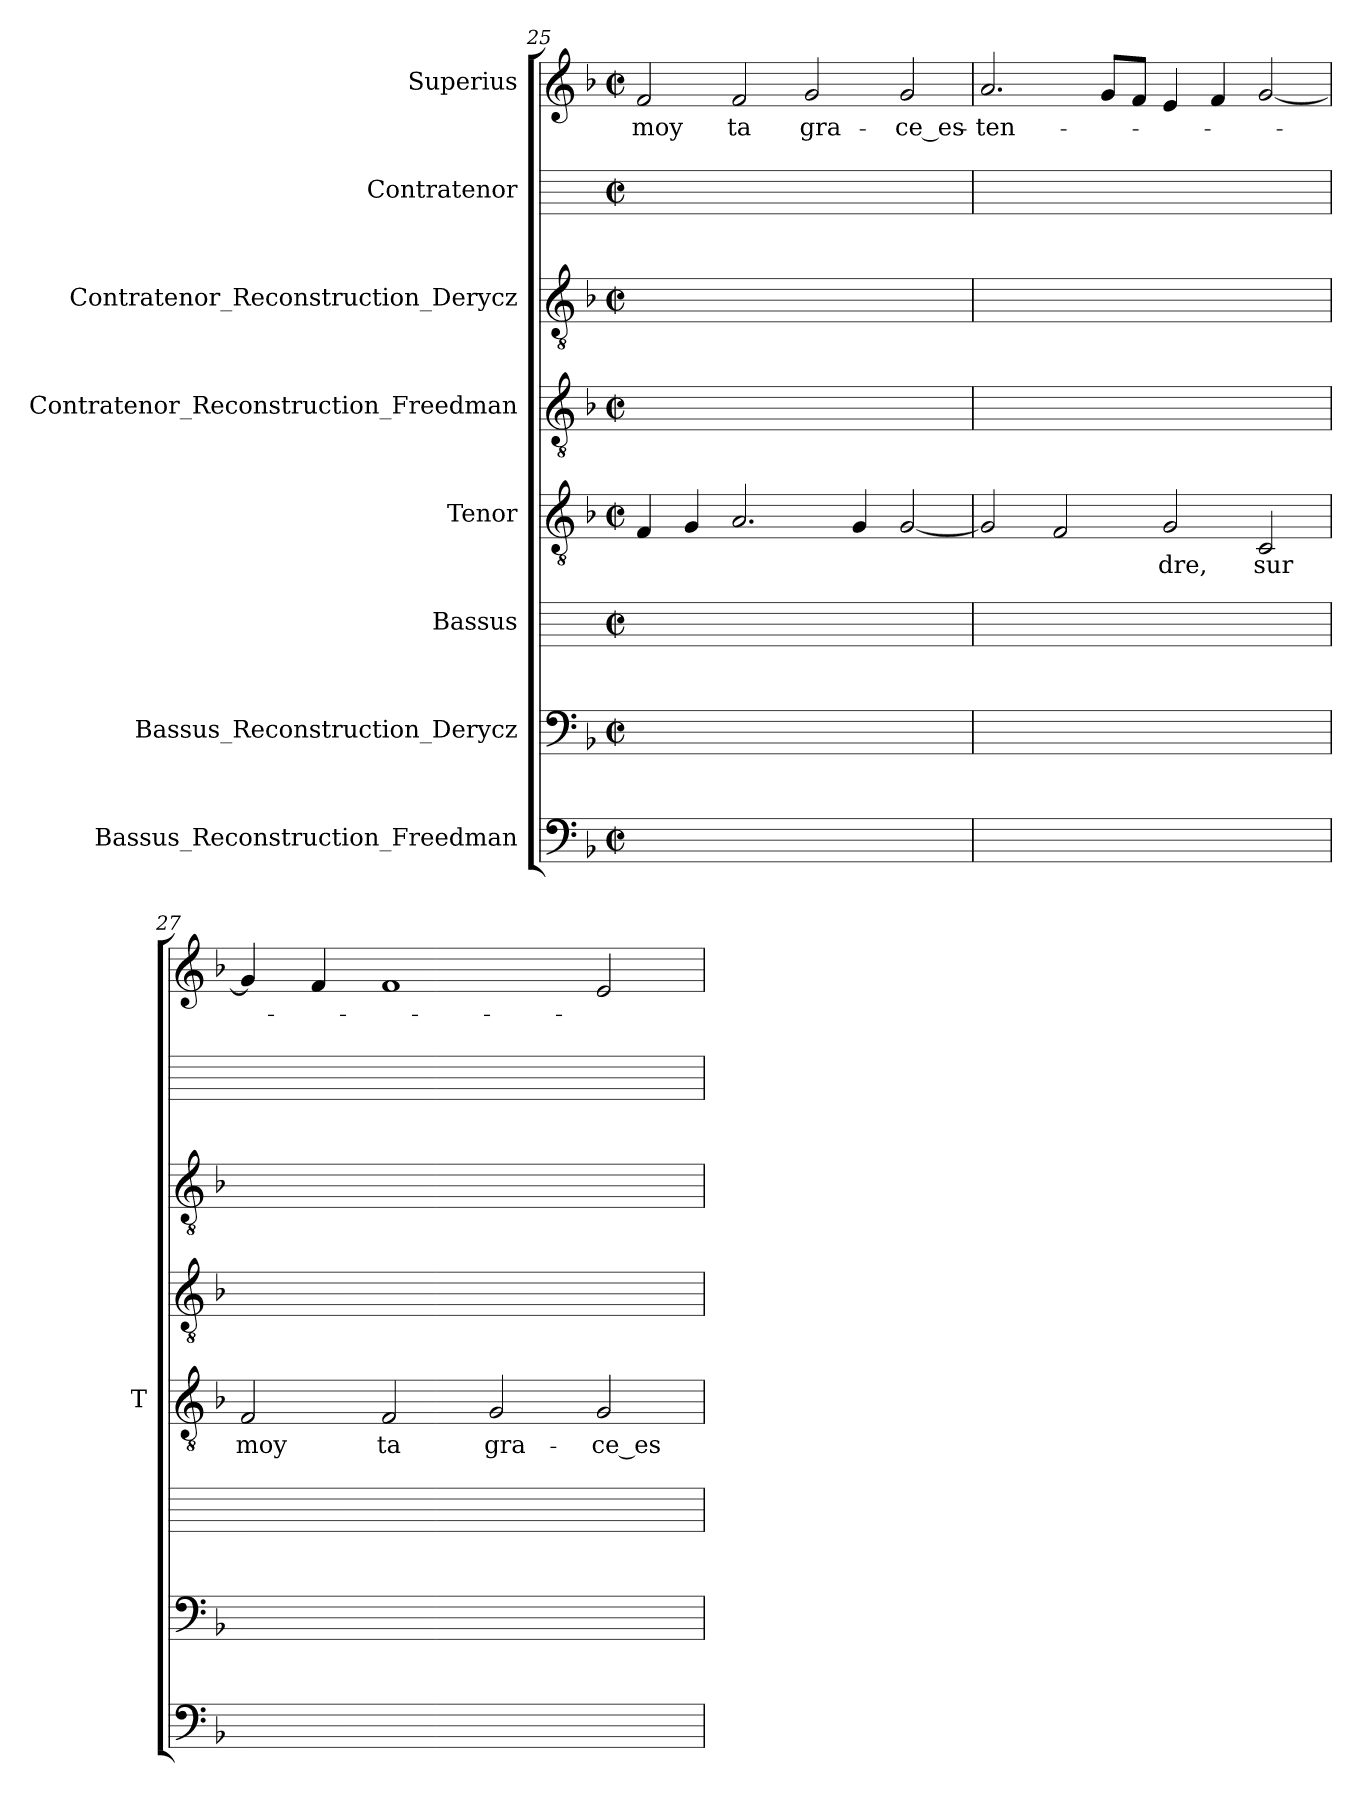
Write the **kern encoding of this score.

**kern	**kern	**kern	**kern	**text	**kern	**kern	**kern	**kern	**text
*part8	*part7	*part6	*part5	*part5	*part4	*part3	*part2	*part1	*part1
*staff8	*staff7	*staff6	*staff5	*staff5	*staff4	*staff3	*staff2	*staff1	*staff1
*I"Bassus_Reconstruction_Freedman	*I"Bassus_Reconstruction_Derycz	*I"Bassus	*I"Tenor	*	*I"Contratenor_Reconstruction_Freedman	*I"Contratenor_Reconstruction_Derycz	*I"Contratenor	*I"Superius	*
*	*	*	*I'T	*	*	*	*	*	*
*clefF4	*clefF4	*	*clefGv2	*	*clefGv2	*clefGv2	*	*clefG2	*
*k[b-]	*k[b-]	*	*k[b-]	*	*k[b-]	*k[b-]	*	*k[b-]	*
*F:	*F:	*	*F:	*	*F:	*F:	*	*F:	*
*M2/2	*M2/2	*M2/2	*M2/2	*	*M2/2	*M2/2	*M2/2	*M2/2	*
*met(c|)	*met(c|)	*met(c|)	*met(c|)	*	*met(c|)	*met(c|)	*met(c|)	*met(c|)	*
=25	=25	=25	=25	=25	=25	=25	=25	=25	=25
0ryy	0ryy	0ryy	4F	.	0ryy	0ryy	0ryy	2f	-moy
.	.	.	4G	.	.	.	.	.	.
.	.	.	2.A	.	.	.	.	2f	-ta
.	.	.	.	.	.	.	.	2g	gra-
.	.	.	4G	.	.	.	.	.	.
.	.	.	[2G	.	.	.	.	2g	ce_es-
!!LO:PB:g=z
=26	=26	=26	=26	=26	=26	=26	=26	=26	=26
0ryy	0ryy	0ryy	2G]	.	0ryy	0ryy	0ryy	2.a	ten-
.	.	.	2F	.	.	.	.	.	.
.	.	.	.	.	.	.	.	8gL	.
.	.	.	.	.	.	.	.	8fJ	.
.	.	.	2G	-dre,	.	.	.	4e	.
.	.	.	.	.	.	.	.	4f	.
.	.	.	2C	-sur	.	.	.	[2g	.
=27	=27	=27	=27	=27	=27	=27	=27	=27	=27
0ryy	0ryy	0ryy	2F	-moy	0ryy	0ryy	0ryy	4g]	.
.	.	.	.	.	.	.	.	4f	.
.	.	.	2F	-ta	.	.	.	1f	.
.	.	.	2G	gra-	.	.	.	.	.
.	.	.	2G	ce_es-	.	.	.	2e	.
=	=	=	=	=	=	=	=	=	=
*-	*-	*-	*-	*-	*-	*-	*-	*-	*-
